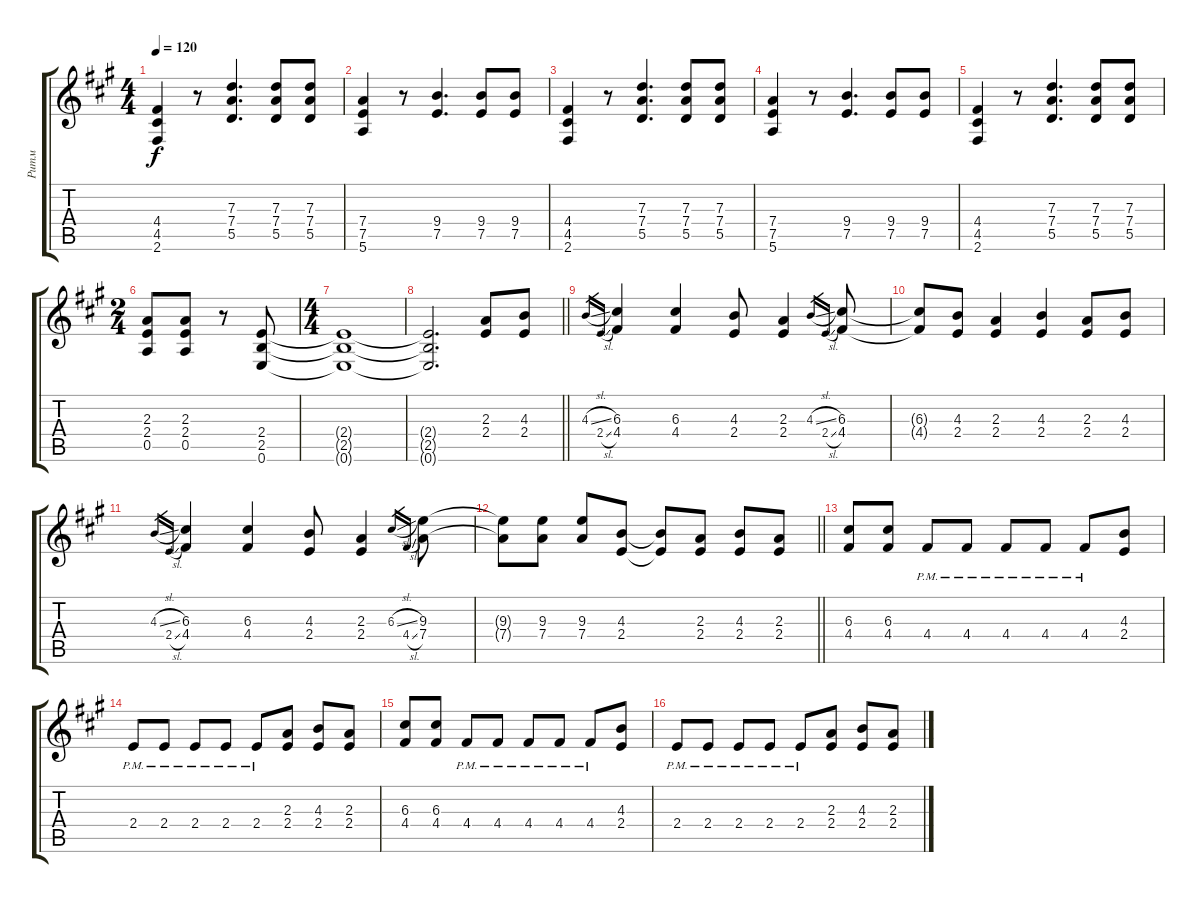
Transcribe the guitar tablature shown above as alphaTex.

\track ("Ритм" "Ритм") {instrument distortionguitar}
\staff {score tabs}
\tuning (E4 B3 G3 D3 A2 E2) {hide}
\ts (4 4)
\tempo 120
\clef g2
\ks a
(4.4 4.5 2.6).4{dy f} r.8 (7.3 7.4 5.5).4{d} (7.3 7.4 5.5).8 (7.3 7.4 5.5).8 |
(7.4 7.5 5.6).4 r.8 (9.4 7.5).4{d} (9.4 7.5).8 (9.4 7.5).8 |
(4.4 4.5 2.6).4 r.8 (7.3 7.4 5.5).4{d} (7.3 7.4 5.5).8 (7.3 7.4 5.5).8 |
(7.4 7.5 5.6).4 r.8 (9.4 7.5).4{d} (9.4 7.5).8 (9.4 7.5).8 |
(4.4 4.5 2.6).4 r.8 (7.3 7.4 5.5).4{d} (7.3 7.4 5.5).8 (7.3 7.4 5.5).8 |
\ts (2 4)
(2.3 2.4 0.5).8 (2.3 2.4 0.5).8 r.8 (2.4 2.5 0.6).8 |
\ts (4 4)
(2.4{t} 2.5{t} 0.6{t}).1 |
\barLineRight lightlight
(2.4{t} 2.5{t} 0.6{t}).2{d} (2.3 2.4).8 (4.3 2.4).8 |
4.3{sl}.16{gr} 2.4{sl}.16{gr} (6.3 4.4).4 (6.3 4.4).4 (4.3 2.4).8 (2.3 2.4).4 4.3{sl}.16{gr} 2.4{sl}.16{gr} (6.3 4.4).8 |
(6.3{t} 4.4{t}).8 (4.3 2.4).8 (2.3 2.4).4 (4.3 2.4).4 (2.3 2.4).8 (4.3 2.4).8 |
4.3{sl}.16{gr} 2.4{sl}.16{gr} (6.3 4.4).4 (6.3 4.4).4 (4.3 2.4).8 (2.3 2.4).4 6.3{sl}.16{gr} 4.4{sl}.16{gr} (9.3 7.4).8 |
\barLineRight lightlight
(9.3{t} 7.4{t}).8 (9.3 7.4).8 (9.3 7.4).8 (4.3 2.4).8 (4.3{t} 2.4{t}).8 (2.3 2.4).8 (4.3 2.4).8 (2.3 2.4).8 |
(6.3 4.4).8 (6.3 4.4).8 4.4{pm}.8 4.4{pm}.8 4.4{pm}.8 4.4{pm}.8 4.4{pm}.8 (4.3 2.4).8 |
2.4{pm}.8 2.4{pm}.8 2.4{pm}.8 2.4{pm}.8 2.4{pm}.8 (2.3 2.4).8 (4.3 2.4).8 (2.3 2.4).8 |
(6.3 4.4).8 (6.3 4.4).8 4.4{pm}.8 4.4{pm}.8 4.4{pm}.8 4.4{pm}.8 4.4{pm}.8 (4.3 2.4).8 |
2.4{pm}.8 2.4{pm}.8 2.4{pm}.8 2.4{pm}.8 2.4{pm}.8 (2.3 2.4).8 (4.3 2.4).8 (2.3 2.4).8
